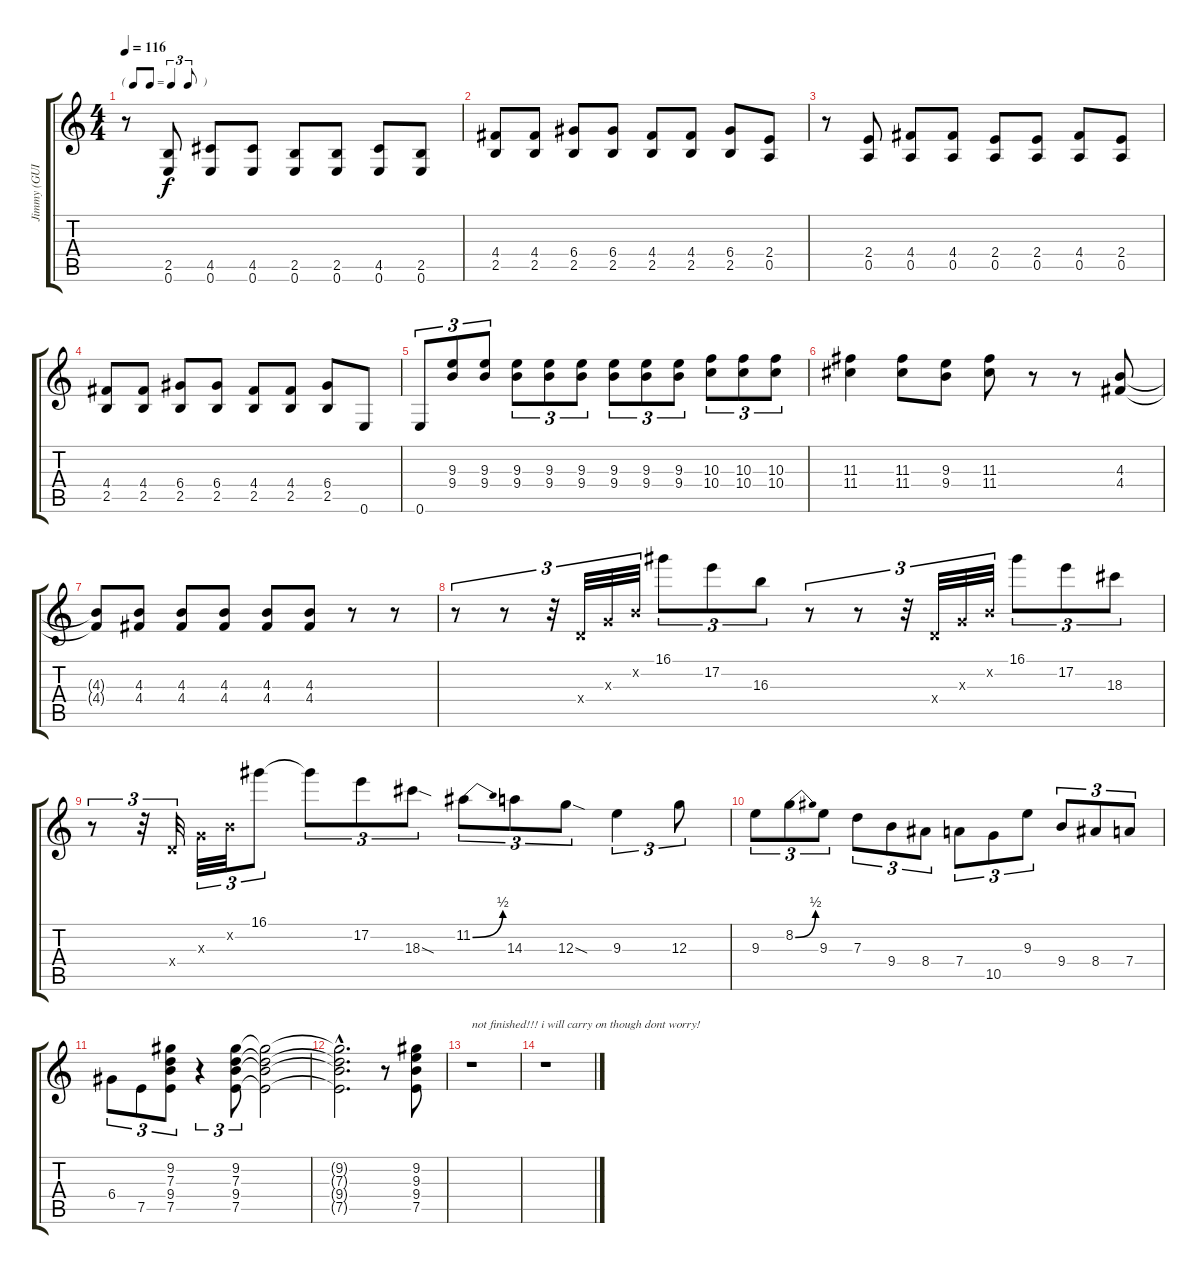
\track ("Jimmy (GUITAR)" "Jimmy (GUI") {instrument distortionguitar}
\staff {score tabs}
\tuning (E4 B3 G3 D3 A2 E2) {hide}
\ts (4 4)
\tf triplet8th
\tempo 116
\clef g2
\ks c
r.8{dy f} (2.5 0.6).8 (4.5 0.6).8 (4.5 0.6).8 (2.5 0.6).8 (2.5 0.6).8 (4.5 0.6).8 (2.5 0.6).8 |
(4.4 2.5).8 (4.4 2.5).8 (6.4 2.5).8 (6.4 2.5).8 (4.4 2.5).8 (4.4 2.5).8 (6.4 2.5).8 (2.4 0.5).8 |
r.8 (2.4 0.5).8 (4.4 0.5).8 (4.4 0.5).8 (2.4 0.5).8 (2.4 0.5).8 (4.4 0.5).8 (2.4 0.5).8 |
(4.4 2.5).8 (4.4 2.5).8 (6.4 2.5).8 (6.4 2.5).8 (4.4 2.5).8 (4.4 2.5).8 (6.4 2.5).8 0.6.8 |
0.6.8{tu (3 2)} (9.3 9.4).8{tu (3 2)} (9.3 9.4).8{tu (3 2)} (9.3 9.4).8{tu (3 2)} (9.3 9.4).8{tu (3 2)} (9.3 9.4).8{tu (3 2)} (9.3 9.4).8{tu (3 2)} (9.3 9.4).8{tu (3 2)} (9.3 9.4).8{tu (3 2)} (10.3 10.4).8{tu (3 2)} (10.3 10.4).8{tu (3 2)} (10.3 10.4).8{tu (3 2)} |
(11.3 11.4).4 (11.3 11.4).8 (9.3 9.4).8 (11.3 11.4).8 r.8 r.8 (4.3 4.4).8 |
(4.3{t} 4.4{t}).8 (4.3 4.4).8 (4.3 4.4).8 (4.3 4.4).8 (4.3 4.4).8 (4.3 4.4).8 r.8 r.8 |
r.8{tu (3 2)} r.8{tu (3 2)} r.32{tu (3 2)} 0.4{x}.32{tu (3 2)} 0.3{x}.32{tu (3 2)} 0.2{x}.32{tu (3 2)} 16.1.8{tu (3 2)} 17.2.8{tu (3 2)} 16.3.8{tu (3 2)} r.8{tu (3 2)} r.8{tu (3 2)} r.32{tu (3 2)} 0.4{x}.32{tu (3 2)} 0.3{x}.32{tu (3 2)} 0.2{x}.32{tu (3 2)} 16.1.8{tu (3 2)} 17.2.8{tu (3 2)} 18.3.8{tu (3 2)} |
r.8{tu (3 2)} r.32{tu (3 2)} 0.4{x}.32{tu (3 2)} 0.3{x}.32{tu (3 2)} 0.2{x}.32{tu (3 2)} 16.1.8{tu (3 2)} 16.1{t}.8{tu (3 2)} 17.2.8{tu (3 2)} 18.3{sod}.8{tu (3 2)} 11.2{be (bend 0 0 60 2)}.8{tu (3 2)} 14.3.8{tu (3 2)} 12.3{sod}.8{tu (3 2)} 9.3.4{tu (3 2)} 12.3.8{tu (3 2)} |
9.3.8{tu (3 2)} 8.2{be (bend 0 0 60 2)}.8{tu (3 2)} 9.3.8{tu (3 2)} 7.3.8{tu (3 2)} 9.4.8{tu (3 2)} 8.4.8{tu (3 2)} 7.4.8{tu (3 2)} 10.5.8{tu (3 2)} 9.3.8{tu (3 2)} 9.4.8{tu (3 2)} 8.4.8{tu (3 2)} 7.4.8{tu (3 2)} |
6.4.8{tu (3 2)} 7.5.8{tu (3 2)} (9.2 7.3 9.4 7.5).8{tu (3 2)} r.4{tu (3 2)} (9.2 7.3 9.4 7.5).8{tu (3 2)} (9.2{t} 7.3{t} 9.4{t} 7.5{t}).2 |
(9.2{hac t} 7.3{hac t} 9.4{hac t} 7.5{hac t}).2{d} r.8 (9.2 9.3 9.4 7.5).8 |
r.1{txt "not finished!!! i will carry on though dont worry!"} |
r.1
